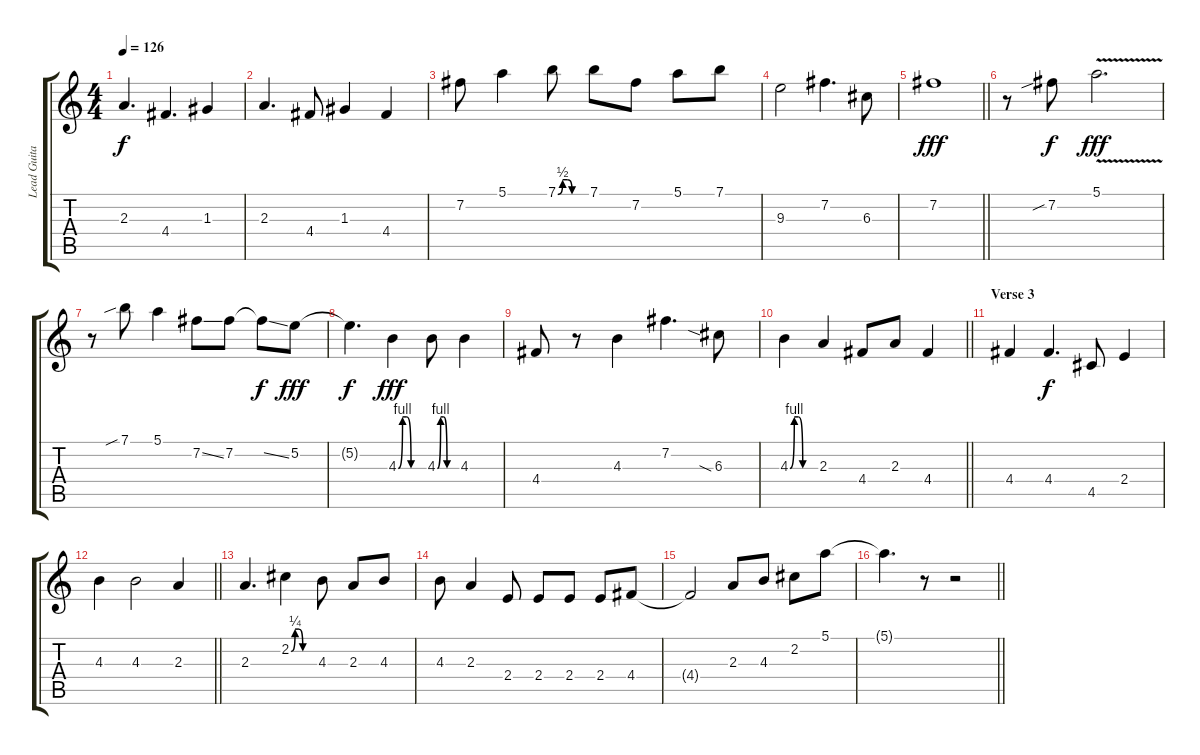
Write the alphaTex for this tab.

\track ("Lead Guitar" "Lead Guita") {instrument overdrivenguitar}
\staff {score tabs}
\tuning (E4 B3 G3 D3 A2 E2) {hide}
\ts (4 4)
\tempo 126
\clef g2
\ks c
2.3{t}.4{d dy f} 4.4.4{d} 1.3.4 |
2.3.4{d} 4.4.8 1.3.4 4.4.4 |
7.2.8 5.1.4 7.1{be (custom 0 0 10 2 20 2 30 0 60 0)}.8 7.1.8 7.2.8 5.1.8 7.1.8 |
9.3.2 7.2.4{d} 6.3.8 |
\barLineRight lightlight
7.2.1{dy fff} |
r.8 7.2{sib}.8{dy f} 5.1{v}.2{d dy fff} |
r.8 7.1{sib}.8 5.1.4 7.2{ss}.8 7.2.8 7.2{ss t}.8{dy f} 5.2.8{dy fff} |
5.2{t}.4{d dy f} 4.3{be (custom 0 0 10 4 20 4 30 0 60 0)}.4{dy fff} 4.3{be (custom 0 0 10 4 20 4 30 0 60 0)}.8 4.3.4 |
4.4.8 r.8 4.3.4 7.2.4{d} 6.3{sia}.8 |
\barLineRight lightlight
4.3{be (custom 0 0 10 4 20 4 30 0 60 0)}.4 2.3.4 4.4.8 2.3.8 4.4.4 |
\section ("" "Verse 3")
4.4.4 4.4.4{d dy f} 4.5.8 2.4.4 |
\barLineRight lightlight
4.3.4 4.3.2 2.3.4 |
2.3.4{d} 2.2{be (custom 0 0 10 1 20 1 30 0 60 0)}.4 4.3.8 2.3.8 4.3.8 |
4.3.8 2.3.4 2.4.8 2.4.8 2.4.8 2.4.8 4.4.8 |
4.4{t}.2 2.3.8 4.3.8 2.2.8 5.1.8 |
\barLineRight lightlight
5.1{t}.4{d} r.8 r.2
